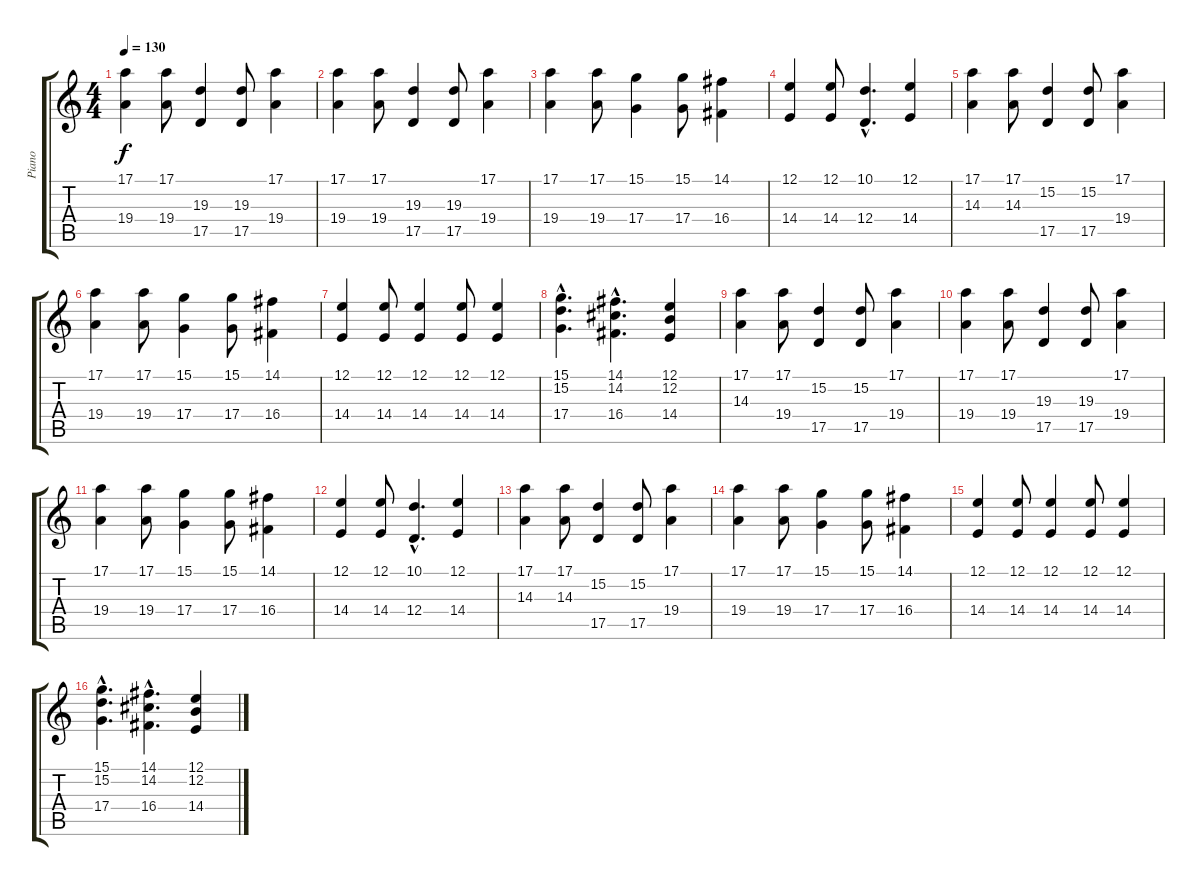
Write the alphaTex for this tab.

\track ("Piano " "Piano ") {instrument brightacousticpiano}
\staff {score tabs}
\tuning (E4 B3 G3 D3 A2 E2) {hide}
\ts (4 4)
\tempo 130
\clef g2
\ks c
(17.1 19.4).4{dy f} (17.1 19.4).8 (19.3 17.5).4 (19.3 17.5).8 (17.1 19.4).4 |
(17.1 19.4).4 (17.1 19.4).8 (19.3 17.5).4 (19.3 17.5).8 (17.1 19.4).4 |
(17.1 19.4).4 (17.1 19.4).8 (15.1 17.4).4 (15.1 17.4).8 (14.1 16.4).4 |
(12.1 14.4).4 (12.1 14.4).8 (10.1{hac} 12.4{hac}).4{d} (12.1 14.4).4 |
(17.1 14.3).4 (17.1 14.3).8 (15.2 17.5).4 (15.2 17.5).8 (17.1 19.4).4 |
(17.1 19.4).4 (17.1 19.4).8 (15.1 17.4).4 (15.1 17.4).8 (14.1 16.4).4 |
(12.1 14.4).4 (12.1 14.4).8 (12.1 14.4).4 (12.1 14.4).8 (12.1 14.4).4 |
(15.1{hac} 15.2{hac} 17.4{hac}).4{d} (14.1{hac} 14.2{hac} 16.4{hac}).4{d} (12.1 12.2 14.4).4 |
(17.1 14.3).4 (17.1 19.4).8 (15.2 17.5).4 (15.2 17.5).8 (17.1 19.4).4 |
(17.1 19.4).4 (17.1 19.4).8 (19.3 17.5).4 (19.3 17.5).8 (17.1 19.4).4 |
(17.1 19.4).4 (17.1 19.4).8 (15.1 17.4).4 (15.1 17.4).8 (14.1 16.4).4 |
(12.1 14.4).4 (12.1 14.4).8 (10.1{hac} 12.4{hac}).4{d} (12.1 14.4).4 |
(17.1 14.3).4 (17.1 14.3).8 (15.2 17.5).4 (15.2 17.5).8 (17.1 19.4).4 |
(17.1 19.4).4 (17.1 19.4).8 (15.1 17.4).4 (15.1 17.4).8 (14.1 16.4).4 |
(12.1 14.4).4 (12.1 14.4).8 (12.1 14.4).4 (12.1 14.4).8 (12.1 14.4).4 |
(15.1{hac} 15.2{hac} 17.4{hac}).4{d} (14.1{hac} 14.2{hac} 16.4{hac}).4{d} (12.1 12.2 14.4).4
